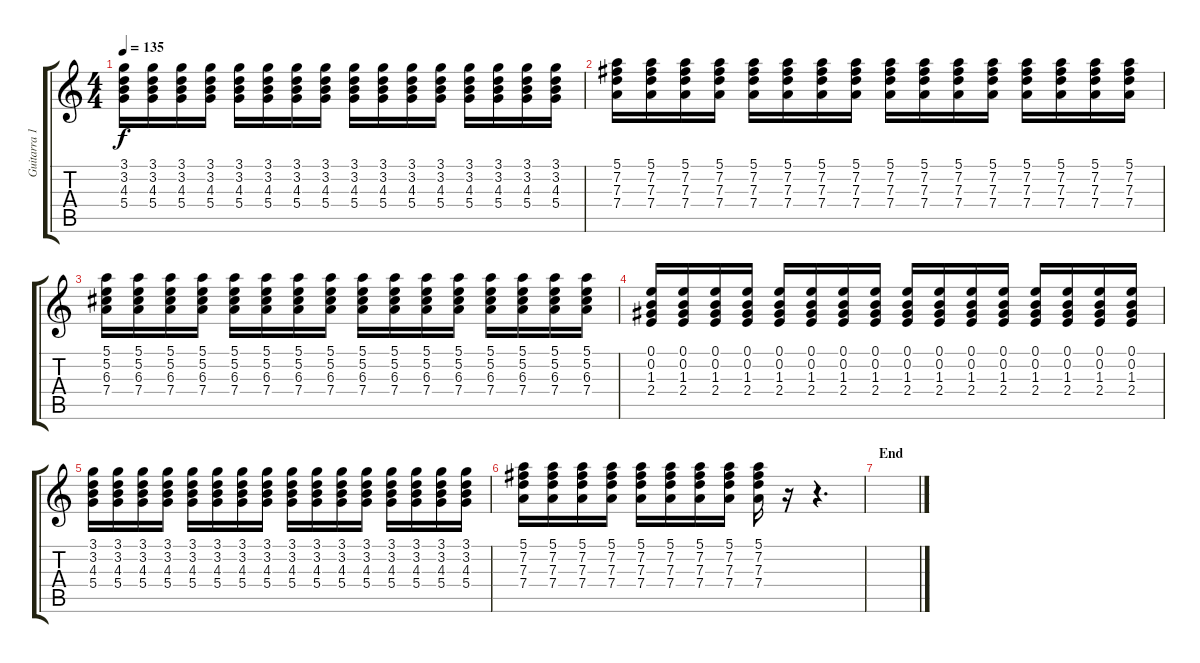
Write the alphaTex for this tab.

\track ("Guitarra 1 - Mathias" "Guitarra 1") {instrument distortionguitar}
\staff {score tabs}
\tuning (E4 B3 G3 D3 A2 E2) {hide}
\ts (4 4)
\tempo 135
\clef g2
\ks c
(3.1 3.2 4.3 5.4).16{dy f} (3.1 3.2 4.3 5.4).16 (3.1 3.2 4.3 5.4).16 (3.1 3.2 4.3 5.4).16 (3.1 3.2 4.3 5.4).16 (3.1 3.2 4.3 5.4).16 (3.1 3.2 4.3 5.4).16 (3.1 3.2 4.3 5.4).16 (3.1 3.2 4.3 5.4).16 (3.1 3.2 4.3 5.4).16 (3.1 3.2 4.3 5.4).16 (3.1 3.2 4.3 5.4).16 (3.1 3.2 4.3 5.4).16 (3.1 3.2 4.3 5.4).16 (3.1 3.2 4.3 5.4).16 (3.1 3.2 4.3 5.4).16 |
(5.1 7.2 7.3 7.4).16 (5.1 7.2 7.3 7.4).16 (5.1 7.2 7.3 7.4).16 (5.1 7.2 7.3 7.4).16 (5.1 7.2 7.3 7.4).16 (5.1 7.2 7.3 7.4).16 (5.1 7.2 7.3 7.4).16 (5.1 7.2 7.3 7.4).16 (5.1 7.2 7.3 7.4).16 (5.1 7.2 7.3 7.4).16 (5.1 7.2 7.3 7.4).16 (5.1 7.2 7.3 7.4).16 (5.1 7.2 7.3 7.4).16 (5.1 7.2 7.3 7.4).16 (5.1 7.2 7.3 7.4).16 (5.1 7.2 7.3 7.4).16 |
(5.1 5.2 6.3 7.4).16 (5.1 5.2 6.3 7.4).16 (5.1 5.2 6.3 7.4).16 (5.1 5.2 6.3 7.4).16 (5.1 5.2 6.3 7.4).16 (5.1 5.2 6.3 7.4).16 (5.1 5.2 6.3 7.4).16 (5.1 5.2 6.3 7.4).16 (5.1 5.2 6.3 7.4).16 (5.1 5.2 6.3 7.4).16 (5.1 5.2 6.3 7.4).16 (5.1 5.2 6.3 7.4).16 (5.1 5.2 6.3 7.4).16 (5.1 5.2 6.3 7.4).16 (5.1 5.2 6.3 7.4).16 (5.1 5.2 6.3 7.4).16 |
(0.1 0.2 1.3 2.4).16 (0.1 0.2 1.3 2.4).16 (0.1 0.2 1.3 2.4).16 (0.1 0.2 1.3 2.4).16 (0.1 0.2 1.3 2.4).16 (0.1 0.2 1.3 2.4).16 (0.1 0.2 1.3 2.4).16 (0.1 0.2 1.3 2.4).16 (0.1 0.2 1.3 2.4).16 (0.1 0.2 1.3 2.4).16 (0.1 0.2 1.3 2.4).16 (0.1 0.2 1.3 2.4).16 (0.1 0.2 1.3 2.4).16 (0.1 0.2 1.3 2.4).16 (0.1 0.2 1.3 2.4).16 (0.1 0.2 1.3 2.4).16 |
(3.1 3.2 4.3 5.4).16 (3.1 3.2 4.3 5.4).16 (3.1 3.2 4.3 5.4).16 (3.1 3.2 4.3 5.4).16 (3.1 3.2 4.3 5.4).16 (3.1 3.2 4.3 5.4).16 (3.1 3.2 4.3 5.4).16 (3.1 3.2 4.3 5.4).16 (3.1 3.2 4.3 5.4).16 (3.1 3.2 4.3 5.4).16 (3.1 3.2 4.3 5.4).16 (3.1 3.2 4.3 5.4).16 (3.1 3.2 4.3 5.4).16 (3.1 3.2 4.3 5.4).16 (3.1 3.2 4.3 5.4).16 (3.1 3.2 4.3 5.4).16 |
(5.1 7.2 7.3 7.4).16 (5.1 7.2 7.3 7.4).16 (5.1 7.2 7.3 7.4).16 (5.1 7.2 7.3 7.4).16 (5.1 7.2 7.3 7.4).16 (5.1 7.2 7.3 7.4).16 (5.1 7.2 7.3 7.4).16 (5.1 7.2 7.3 7.4).16 (5.1 7.2 7.3 7.4).16 r.16 r.4{d} |
\section ("" "End")
